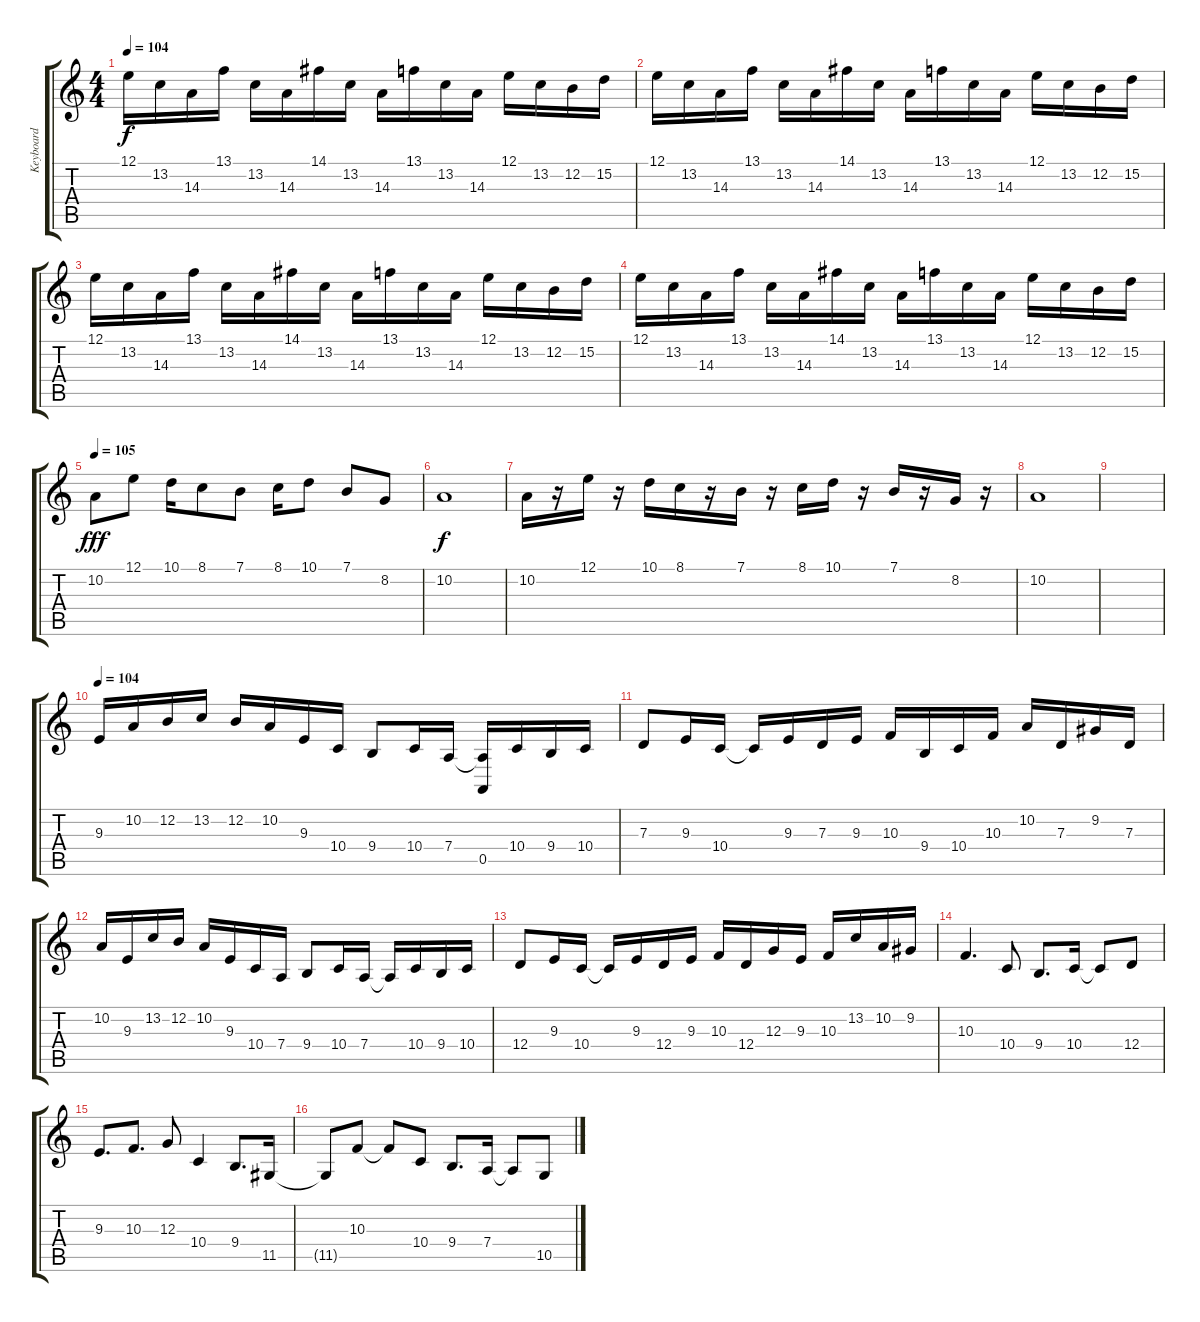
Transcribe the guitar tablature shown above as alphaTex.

\track ("Keyboard" "Keyboard") {instrument drawbarorgan}
\staff {score tabs}
\tuning (E4 B3 G3 D3 A2 E2) {hide}
\ts (4 4)
\tempo 104
\clef g2
\ks c
12.1.16{dy f instrument drawbarorgan} 13.2.16 14.3.16 13.1.16 13.2.16 14.3.16 14.1.16 13.2.16 14.3.16 13.1.16 13.2.16 14.3.16 12.1.16 13.2.16 12.2.16 15.2.16 |
12.1.16 13.2.16 14.3.16 13.1.16 13.2.16 14.3.16 14.1.16 13.2.16 14.3.16 13.1.16 13.2.16 14.3.16 12.1.16 13.2.16 12.2.16 15.2.16 |
12.1.16 13.2.16 14.3.16 13.1.16 13.2.16 14.3.16 14.1.16 13.2.16 14.3.16 13.1.16 13.2.16 14.3.16 12.1.16 13.2.16 12.2.16 15.2.16 |
12.1.16 13.2.16 14.3.16 13.1.16 13.2.16 14.3.16 14.1.16 13.2.16 14.3.16 13.1.16 13.2.16 14.3.16 12.1.16 13.2.16 12.2.16 15.2.16 |
\tempo 105
10.2.8{dy fff} 12.1.8 10.1.16 8.1.8 7.1.8 8.1.16 10.1.8 7.1.8 8.2.8 |
10.2.1{dy f} |
10.2.16 r.16 12.1.16 r.16 10.1.16 8.1.16 r.16 7.1.16 r.16 8.1.16 10.1.16 r.16 7.1.16 r.16 8.2.16 r.16 |
10.2.1 |
|
\tempo 104
9.3.16 10.2.16 12.2.16 13.2.16 12.2.16 10.2.16 9.3.16 10.4.16 9.4.8 10.4.16 7.4.16 (7.4{t} 0.5).16 10.4.16 9.4.16 10.4.16 |
7.3.8 9.3.16 10.4.16 10.4{t}.16 9.3.16 7.3.16 9.3.16 10.3.16 9.4.16 10.4.16 10.3.16 10.2.16 7.3.16 9.2.16 7.3.16 |
10.2.16 9.3.16 13.2.16 12.2.16 10.2.16 9.3.16 10.4.16 7.4.16 9.4.8 10.4.16 7.4.16 7.4{t}.16 10.4.16 9.4.16 10.4.16 |
12.4.8 9.3.16 10.4.16 10.4{t}.16 9.3.16 12.4.16 9.3.16 10.3.16 12.4.16 12.3.16 9.3.16 10.3.16 13.2.16 10.2.16 9.2.16 |
10.3.4{d} 10.4.8 9.4.8{d} 10.4.16 10.4{t}.8 12.4.8 |
9.3.8{d} 10.3.8{d} 12.3.8 10.4.4 9.4.8{d} 11.5.16 |
11.5{t}.8 10.3.8 10.3{t}.8 10.4.8 9.4.8{d} 7.4.16 7.4{t}.8 10.5.8
